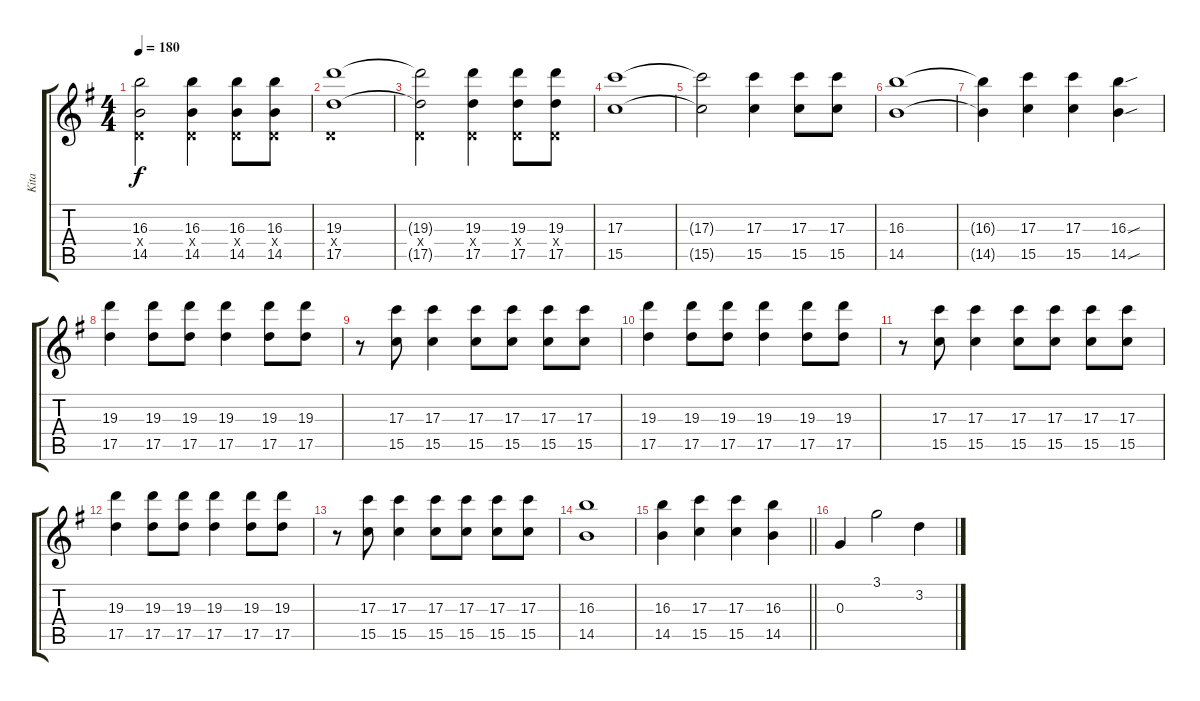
\track ("Kita " "Kita ") {instrument overdrivenguitar}
\staff {score tabs}
\tuning (E4 B3 G3 D3 A2 E2) {hide}
\ts (4 4)
\tempo 180
\clef g2
\ks g
(16.3{t} 0.4{x} 14.5{t}).2{dy f} (16.3 0.4{x} 14.5).4 (16.3 0.4{x} 14.5).8 (16.3 0.4{x} 14.5).8 |
(19.3 0.4{x} 17.5).1 |
(19.3{t} 0.4{x} 17.5{t}).2 (19.3 0.4{x} 17.5).4 (19.3 0.4{x} 17.5).8 (19.3 0.4{x} 17.5).8 |
(17.3 15.5).1 |
(17.3{t} 15.5{t}).2 (17.3 15.5).4 (17.3 15.5).8 (17.3 15.5).8 |
(16.3 14.5).1 |
(16.3{t} 14.5{t}).4 (17.3 15.5).4 (17.3 15.5).4 (16.3{sou} 14.5{sou}).4 |
(19.3 17.5).4 (19.3 17.5).8 (19.3 17.5).8 (19.3 17.5).4 (19.3 17.5).8 (19.3 17.5).8 |
r.8 (17.3 15.5).8 (17.3 15.5).4 (17.3 15.5).8 (17.3 15.5).8 (17.3 15.5).8 (17.3 15.5).8 |
(19.3 17.5).4 (19.3 17.5).8 (19.3 17.5).8 (19.3 17.5).4 (19.3 17.5).8 (19.3 17.5).8 |
r.8 (17.3 15.5).8 (17.3 15.5).4 (17.3 15.5).8 (17.3 15.5).8 (17.3 15.5).8 (17.3 15.5).8 |
(19.3 17.5).4 (19.3 17.5).8 (19.3 17.5).8 (19.3 17.5).4 (19.3 17.5).8 (19.3 17.5).8 |
r.8 (17.3 15.5).8 (17.3 15.5).4 (17.3 15.5).8 (17.3 15.5).8 (17.3 15.5).8 (17.3 15.5).8 |
(16.3 14.5).1 |
\barLineRight lightlight
(16.3 14.5).4 (17.3 15.5).4 (17.3 15.5).4 (16.3 14.5).4 |
0.3.4 3.1.2 3.2.4
